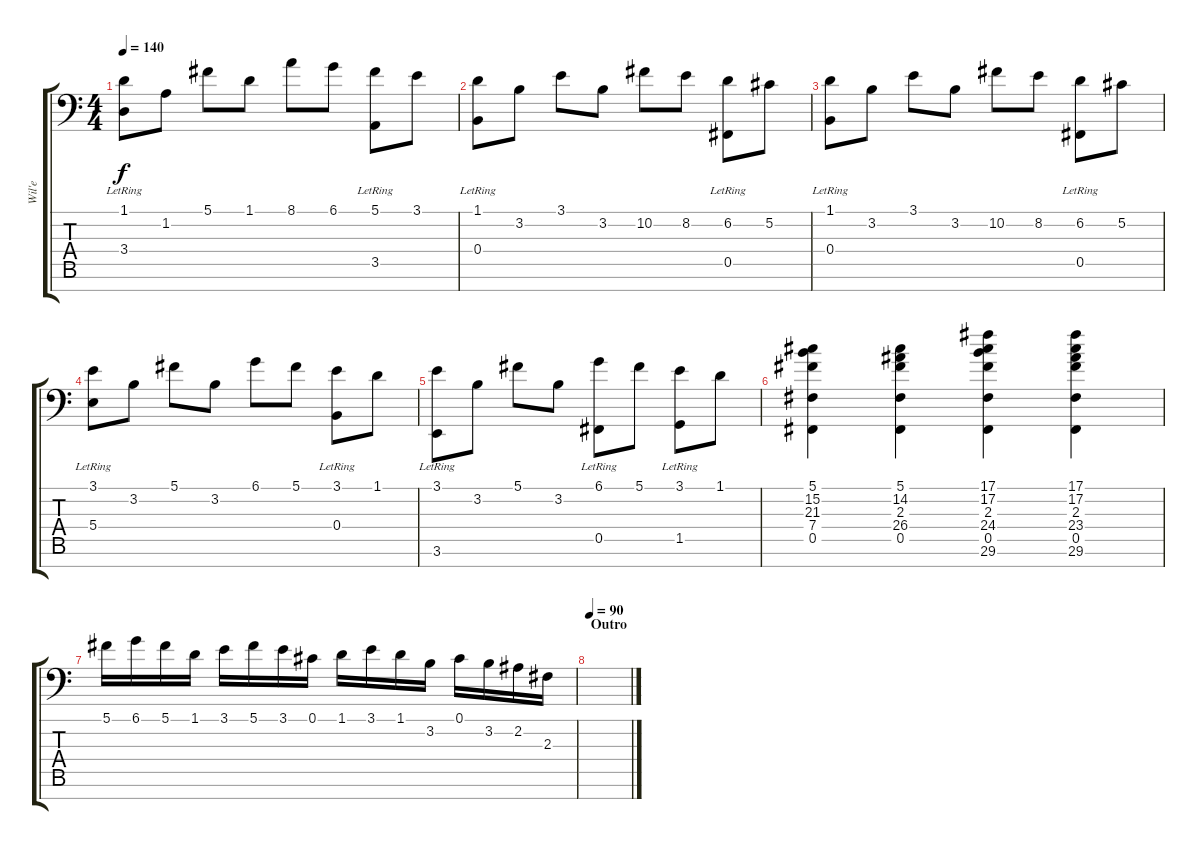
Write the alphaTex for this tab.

\track ("Wil'e" "Wil'e") {instrument harpsichord}
\staff {score tabs}
\tuning (Db4 Ab3 E3 B2 Gb2 Db2 Ab1) {hide}
\ts (4 4)
\tempo 140
\clef f4
\ks c
(1.1 3.4{lr}).8{dy f} 1.2.8 5.1.8 1.1.8 8.1.8 6.1.8 (5.1 3.5{lr}).8 3.1.8 |
(1.1 0.4{lr}).8 3.2.8 3.1.8 3.2.8 10.2.8 8.2.8 (6.2 0.5{lr}).8 5.2.8 |
(1.1 0.4{lr}).8 3.2.8 3.1.8 3.2.8 10.2.8 8.2.8 (6.2 0.5{lr}).8 5.2.8 |
(3.1 5.4{lr}).8 3.2.8 5.1.8 3.2.8 6.1.8 5.1.8 (3.1 0.4{lr}).8 1.1.8 |
(3.1 3.6{lr}).8 3.2.8 5.1.8 3.2.8 (6.1 0.5{lr}).8 5.1.8 (3.1 1.5{lr}).8 1.1.8 |
(5.1 15.2 21.3 7.4 0.5).4 (5.1 14.2 2.3 26.4 0.5).4 (17.1 17.2 2.3 24.4 0.5 29.6).4 (17.1 17.2 2.3 23.4 0.5 29.6).4 |
5.1.16 6.1.16 5.1.16 1.1.16 3.1.16 5.1.16 3.1.16 0.1.16 1.1.16 3.1.16 1.1.16 3.2.16 0.1.16 3.2.16 2.2.16 2.3.16 |
\section ("" "Outro")
\tempo 90
